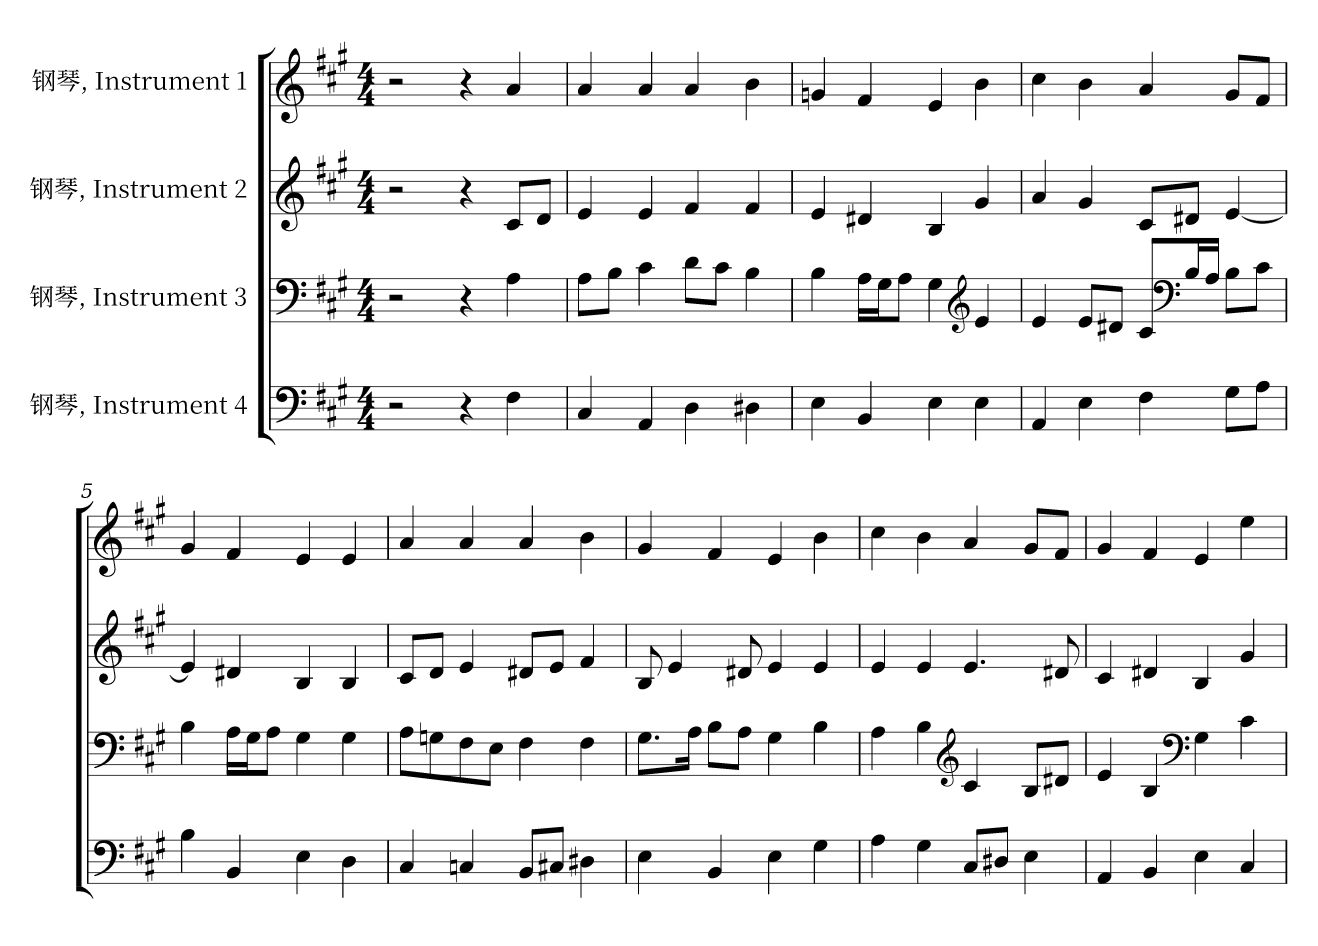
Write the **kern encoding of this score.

**kern	**kern	**kern	**kern
*part4	*part3	*part2	*part1
*staff4	*staff3	*staff2	*staff1
*I"钢琴, Instrument 4	*I"钢琴, Instrument 3	*I"钢琴, Instrument 2	*I"钢琴, Instrument 1
*clefF4	*clefF4	*clefG2	*clefG2
*k[f#c#g#]	*k[f#c#g#]	*k[f#c#g#]	*k[f#c#g#]
*M4/4	*M4/4	*M4/4	*M4/4
*MM92	*MM92	*MM92	*MM92
=1	=1	=1	=1
2r	2r	2r	2r
4r	4r	4r	4r
4F#\	4A\	8c#/L	4a/
.	.	8d/J	.
=2	=2	=2	=2
4C#/	8A\L	4e/	4a/
.	8B\J	.	.
4AA/	4c#\	4e/	4a/
4D\	8d\L	4f#/	4a/
.	8c#\J	.	.
4D#X\	4B\	4f#/	4b\
=3	=3	=3	=3
4E\	4B\	4e/	4gn/
4BB/	16A\LL	4d#X/	4f#/
.	16G#\J	.	.
.	8A\J	.	.
4E\	4G#\	4B/	4e/
*	*clefG2	*	*
4E\	4e/	4g#/	4b\
=4	=4	=4	=4
4AA/	4e/	4a/	4cc#\
4E\	8e/L	4g#/	4b\
.	8d#X/J	.	.
4F#\	8c#/L	8c#/L	4a/
*	*clefF4	*	*
.	16B/L	8d#X/J	.
.	16A/JJ	.	.
8G#\L	8B\L	[4e/	8g#/L
8A\J	8c#\J	.	8f#/J
!!LO:LB:g=z
=5	=5	=5	=5
4B\	4B\	4e/]	4g#/
4BB/	16A\LL	4d#X/	4f#/
.	16G#\J	.	.
.	8A\J	.	.
4E\	4G#\	4B/	4e/
4D\	4G#\	4B/	4e/
=6	=6	=6	=6
4C#/	8A\L	8c#/L	4a/
.	8Gn\	8d/J	.
4Cn/	8F#\	4e/	4a/
.	8E\J	.	.
8BB/L	4F#\	8d#X/L	4a/
8C#X/J	.	8e/J	.
4D#X\	4F#\	4f#/	4b\
=7	=7	=7	=7
4E\	8.G#\L	8B/	4g#/
.	.	4e/	.
.	16A\Jk	.	.
4BB/	8B\L	.	4f#/
.	8A\J	8d#X/	.
4E\	4G#\	4e/	4e/
4G#\	4B\	4e/	4b\
=8	=8	=8	=8
4A\	4A\	4e/	4cc#\
4G#\	4B\	4e/	4b\
*	*clefG2	*	*
8C#/L	4c#/	4.e/	4a/
8D#X/J	.	.	.
4E\	8B/L	.	8g#/L
.	8d#X/J	8d#X/	8f#/J
!!LO:LB:g=z
=9	=9	=9	=9
4AA/	4e/	4c#/	4g#/
4BB/	4B/	4d#X/	4f#/
*	*clefF4	*	*
4E\	4G#\	4B/	4e/
4C#/	4c#\	4g#/	4ee\
=	=	=	=
*-	*-	*-	*-
